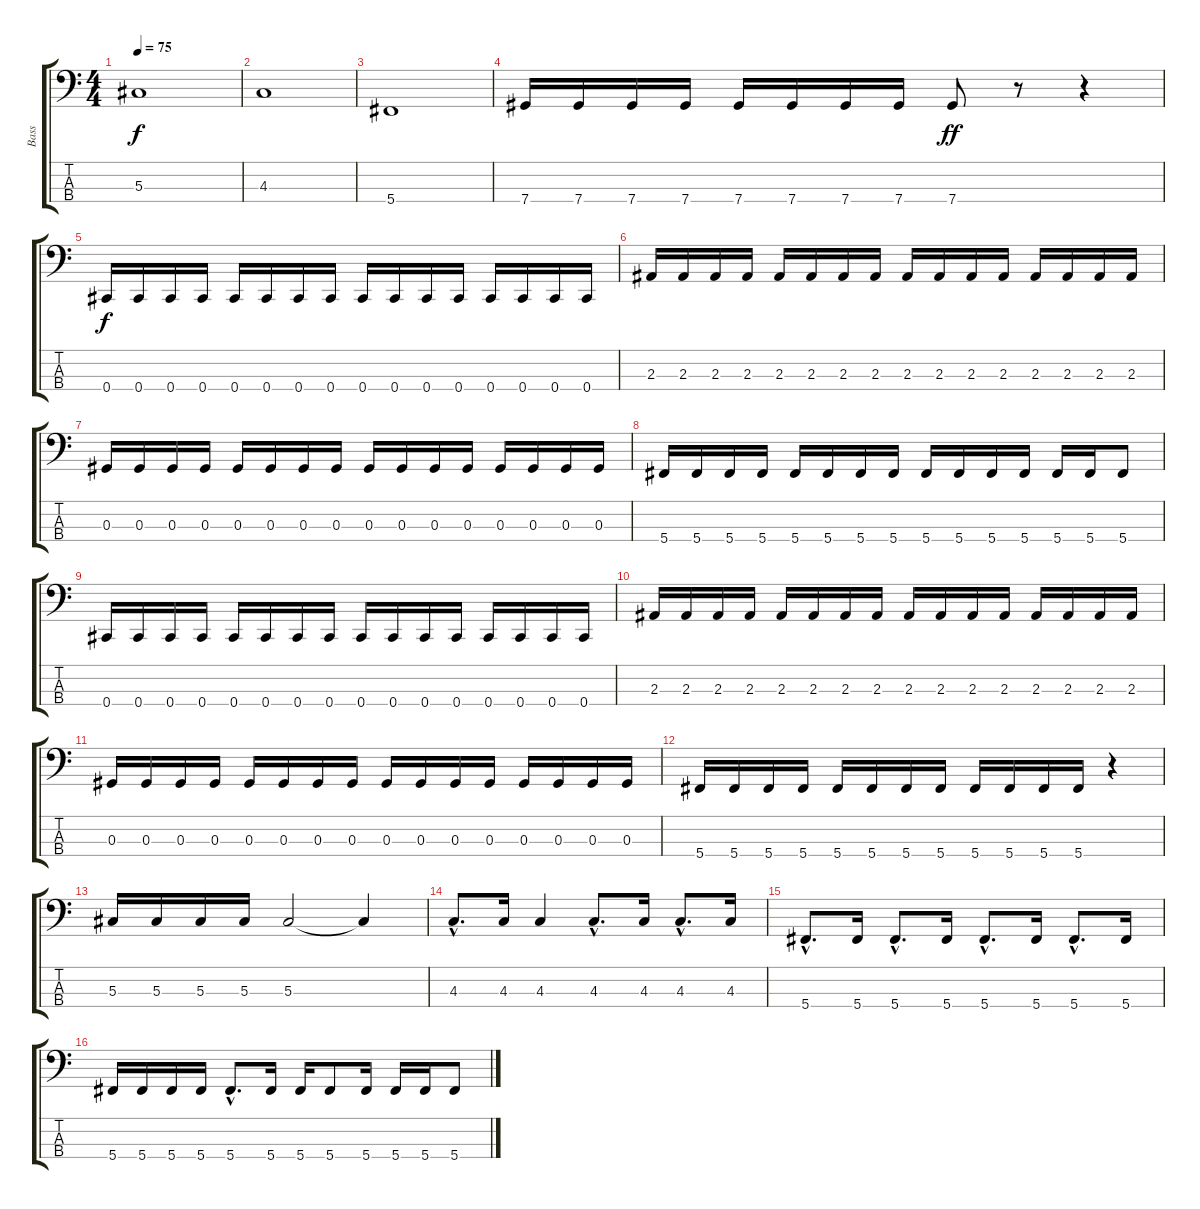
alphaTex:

\track ("Bass" "Bass") {instrument acousticguitarnylon}
\staff {score tabs}
\tuning (Gb2 Db2 Ab1 Db1) {hide}
\ts (4 4)
\tempo 75
\clef f4
\ks c
5.3.1{dy f} |
4.3.1 |
5.4.1 |
7.4.16 7.4.16 7.4.16 7.4.16 7.4.16 7.4.16 7.4.16 7.4.16 7.4.8{dy ff} r.8 r.4 |
0.4.16{dy f} 0.4.16 0.4.16 0.4.16 0.4.16 0.4.16 0.4.16 0.4.16 0.4.16 0.4.16 0.4.16 0.4.16 0.4.16 0.4.16 0.4.16 0.4.16 |
2.3.16 2.3.16 2.3.16 2.3.16 2.3.16 2.3.16 2.3.16 2.3.16 2.3.16 2.3.16 2.3.16 2.3.16 2.3.16 2.3.16 2.3.16 2.3.16 |
0.3.16 0.3.16 0.3.16 0.3.16 0.3.16 0.3.16 0.3.16 0.3.16 0.3.16 0.3.16 0.3.16 0.3.16 0.3.16 0.3.16 0.3.16 0.3.16 |
5.4.16 5.4.16 5.4.16 5.4.16 5.4.16 5.4.16 5.4.16 5.4.16 5.4.16 5.4.16 5.4.16 5.4.16 5.4.16 5.4.16 5.4.8 |
0.4.16 0.4.16 0.4.16 0.4.16 0.4.16 0.4.16 0.4.16 0.4.16 0.4.16 0.4.16 0.4.16 0.4.16 0.4.16 0.4.16 0.4.16 0.4.16 |
2.3.16 2.3.16 2.3.16 2.3.16 2.3.16 2.3.16 2.3.16 2.3.16 2.3.16 2.3.16 2.3.16 2.3.16 2.3.16 2.3.16 2.3.16 2.3.16 |
0.3.16 0.3.16 0.3.16 0.3.16 0.3.16 0.3.16 0.3.16 0.3.16 0.3.16 0.3.16 0.3.16 0.3.16 0.3.16 0.3.16 0.3.16 0.3.16 |
5.4.16 5.4.16 5.4.16 5.4.16 5.4.16 5.4.16 5.4.16 5.4.16 5.4.16 5.4.16 5.4.16 5.4.16 r.4 |
5.3.16 5.3.16 5.3.16 5.3.16 5.3.2 5.3{t}.4 |
4.3{hac}.8{d} 4.3.16 4.3.4 4.3{hac}.8{d} 4.3.16 4.3{hac}.8{d} 4.3.16 |
5.4{hac}.8{d} 5.4.16 5.4{hac}.8{d} 5.4.16 5.4{hac}.8{d} 5.4.16 5.4{hac}.8{d} 5.4.16 |
5.4.16 5.4.16 5.4.16 5.4.16 5.4{hac}.8{d} 5.4.16 5.4.16 5.4.8 5.4.16 5.4.16 5.4.16 5.4.8
